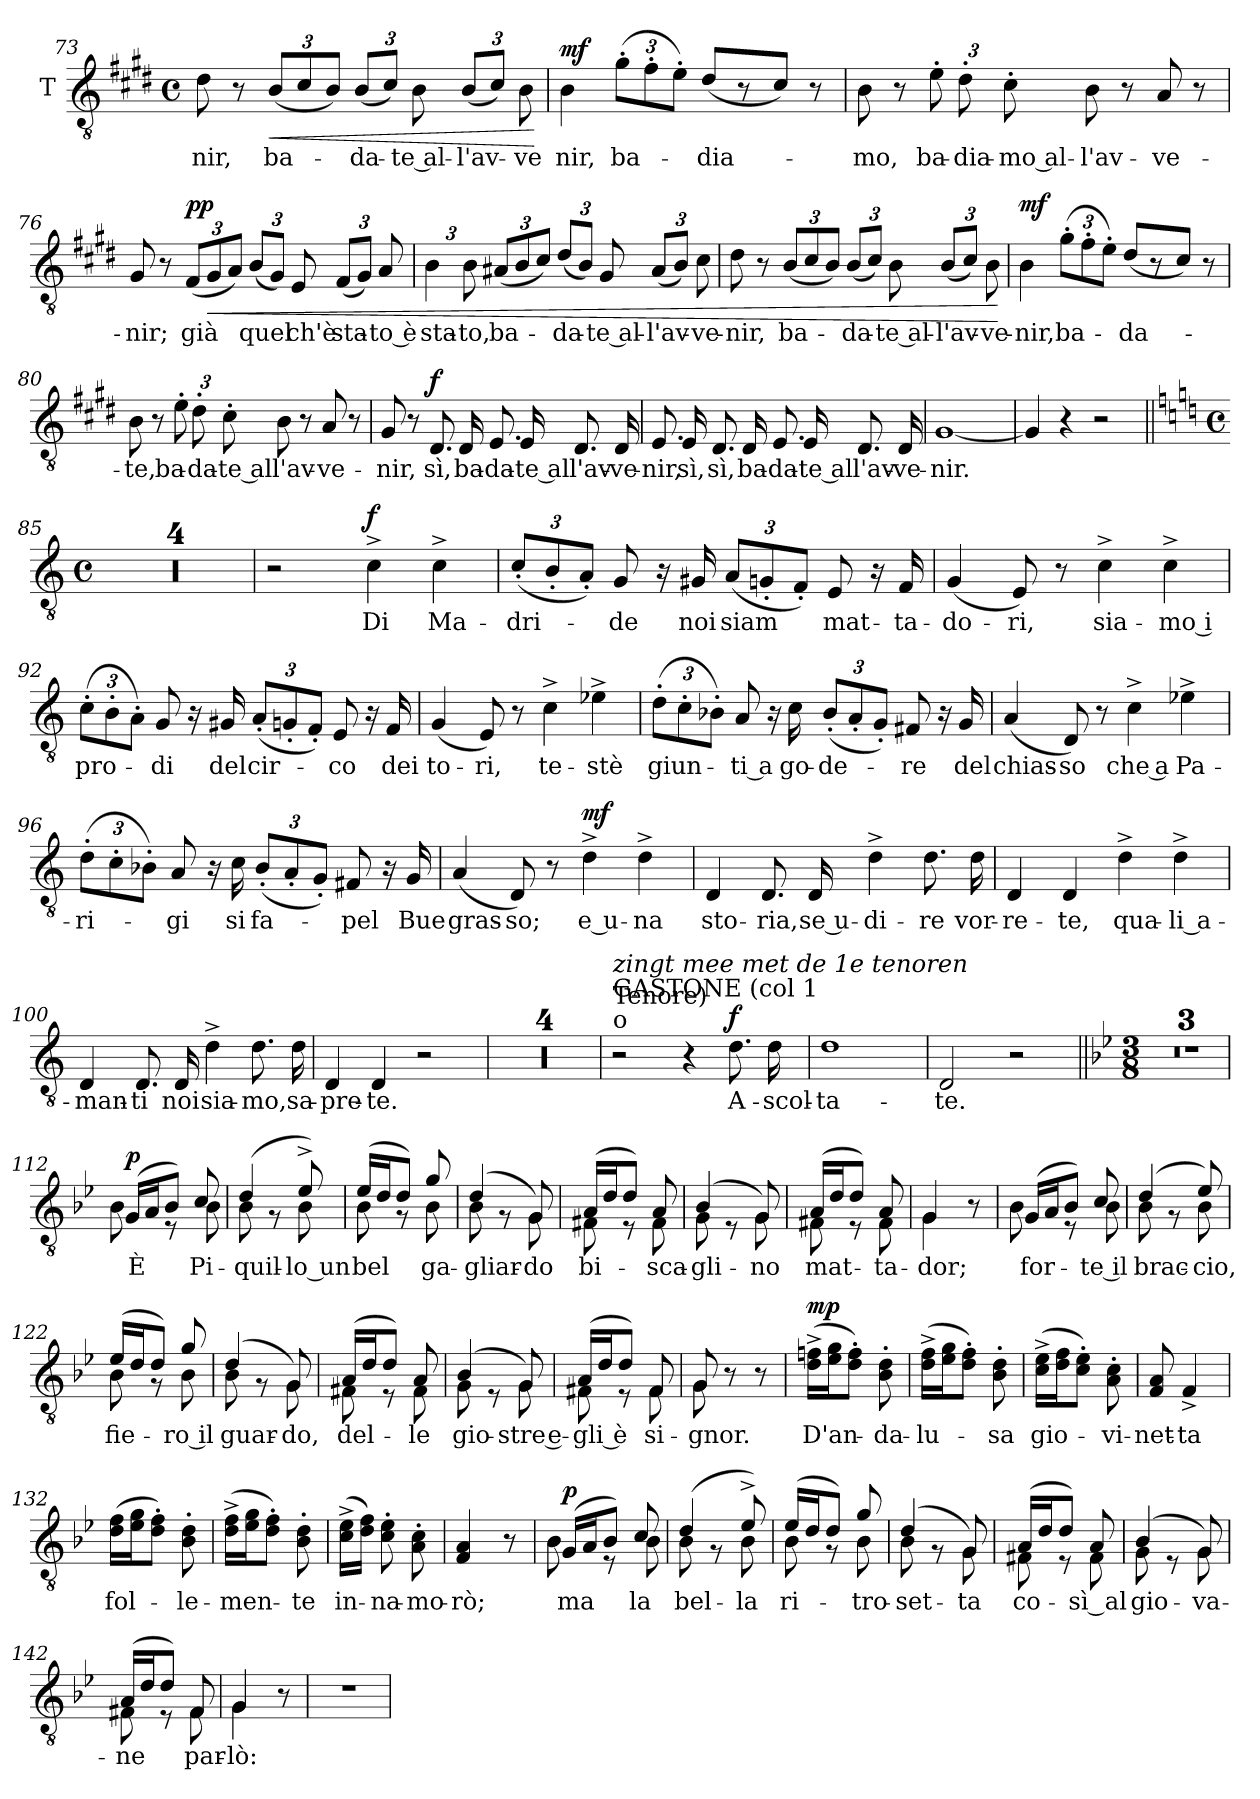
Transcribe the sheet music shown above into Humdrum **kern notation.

**kern	**text	**dynam
*part1	*part1	*part1
*staff1	*staff1	*staff1
*I"T	*	*
*I'T	*	*
*clefGv2	*	*
*k[f#c#g#d#]	*	*
*M4/4	*	*
*met(c)	*	*
=73	=73	=73
!	!LO:LY:b	!
8d#\	-nir,	.
8r	.	.
*Xbrackettup	*	*
!	!LO:LY:b	!LO:HP:b
(<12B/L	ba-	<
12c#/	.	.
12B/J)	.	.
!	!LO:LY:b	!
(<12B/L	-da-	.
12c#/J)	.	.
!	!LO:LY:b	!
12B\	-te al-	.
!	!LO:LY:b	!
(<12B/L	-l'av-	.
12c#/J)	.	.
!	!LO:LY:b	!
12B\	-ve	.
.	.	[
=74	=74	=74
!	!LO:LY:b	!LO:DY:a
4B\	-nir,	mf
!	!LO:LY:b	!
(>12g#'\L	ba-	.
12f#'\	.	.
12e'\J)	.	.
!	!LO:LY:b	!
(<8d#/L	-dia-	.
8r	.	.
8c#/J)	.	.
8r	.	.
!!LO:PB:g=z
=75	=75	=75
!	!LO:LY:b	!
8B\	-mo,	.
8r	.	.
!	!LO:LY:b	!
12e'\	ba-	.
!	!LO:LY:b	!
12d#'\	-dia-	.
!	!LO:LY:b	!
12c#'\	-mo al-	.
!	!LO:LY:b	!
8B\	-l'av-	.
8r	.	.
!	!LO:LY:b	!
8A/	-ve-	.
8r	.	.
=76	=76	=76
!	!LO:LY:b	!
8G#/	-nir;	.
8r	.	.
!	!LO:LY:b	!LO:DY:a
(<12F#/L	già	pp
!	!	!LO:HP:b
12G#/	.	<
12A/J)	.	.
!	!LO:LY:b	!
(<12B/L	quel	.
12G#/J)	.	.
!	!LO:LY:b	!
12E/	ch'è	.
!	!LO:LY:b	!
(<12F#/L	sta-	.
12G#/J)	.	.
!	!LO:LY:b	!
12A/	-to è	.
=77	=77	=77
!	!LO:LY:b	!
6B\	sta-	.
!	!LO:LY:b	!
12B\	-to,	.
!	!LO:LY:b	!
(<12A#X/L	ba-	.
12B/	.	.
12c#/J)	.	.
!	!LO:LY:b	!
(<12d#/L	-da-	.
12B/J)	.	.
!	!LO:LY:b	!
12G#/	-te al-	.
!	!LO:LY:b	!
(<12A#/L	-l'av-	.
12B/J)	.	.
!	!LO:LY:b	!
12c#\	-ve-	.
!!LO:PB:g=z
=78	=78	=78
!	!LO:LY:b	!
8d#\	-nir,	.
8r	.	.
!	!LO:LY:b	!
(<12B/L	ba-	.
12c#/	.	.
12B/J)	.	.
!	!LO:LY:b	!
(<12B/L	-da-	.
12c#/J)	.	.
!	!LO:LY:b	!
12B\	-te al-	.
!	!LO:LY:b	!
(<12B/L	-l'av-	.
12c#/J)	.	.
!	!LO:LY:b	!
12B\	-ve-	.
.	.	[
=79	=79	=79
!	!LO:LY:b	!LO:DY:a
4B\	-nir,	mf
!	!LO:LY:b	!
(>12g#'\L	ba-	.
12f#'\	.	.
12e'\J)	.	.
!	!LO:LY:b	!
(<8d#/L	-da-	.
8r	.	.
8c#/J)	.	.
8r	.	.
=80	=80	=80
!	!LO:LY:b	!
8B\	-te,	.
8r	.	.
!	!LO:LY:b	!
12e'\	ba-	.
!	!LO:LY:b	!
12d#'\	-da-	.
!	!LO:LY:b	!
12c#'\	-te al-	.
!	!LO:LY:b	!
8B\	-l'av-	.
8r	.	.
!	!LO:LY:b	!
8A/	-ve-	.
8r	.	.
!!LO:PB:g=z
=81	=81	=81
!	!LO:LY:b	!
8G#/	-nir,	.
8r	.	.
!	!LO:LY:b	!LO:DY:a
8.D#/	sì,	f
!	!LO:LY:b	!
16D#/	ba-	.
!	!LO:LY:b	!
8.E/	-da-	.
!	!LO:LY:b	!
16E/	-te al-	.
!	!LO:LY:b	!
8.D#/	-l'av-	.
!	!LO:LY:b	!
16D#/	-ve-	.
=82	=82	=82
!	!LO:LY:b	!
8.E/	-nir,	.
!	!LO:LY:b	!
16E/	sì,	.
!	!LO:LY:b	!
8.D#/	sì,	.
!	!LO:LY:b	!
16D#/	ba-	.
!	!LO:LY:b	!
8.E/	-da-	.
!	!LO:LY:b	!
16E/	-te al-	.
!	!LO:LY:b	!
8.D#/	-l'av-	.
!	!LO:LY:b	!
16D#/	-ve-	.
!!LO:PB:g=z
=83	=83	=83
!	!LO:LY:b	!
[1G#	-nir.	.
=84	=84	=84
4G#/]	.	.
4r	.	.
2r	.	.
!!LO:PB:g=z
=85||	=85||	=85||
*k[]	*	*
*M4/4	*	*
*met(c)	*	*
1r	.	.
=86	=86	=86
1r	.	.
=87	=87	=87
1r	.	.
=88	=88	=88
1r	.	.
!!LO:LB:g=z
=89	=89	=89
2r	.	.
!	!LO:LY:b	!LO:DY:a
4c^\	Di	f
!	!LO:LY:b	!
4c^\	Ma-	.
=90	=90	=90
!	!LO:LY:b	!
(<12c'/L	-dri-	.
12B'/	.	.
12A'/J)	.	.
!	!LO:LY:b	!
8G/	-de	.
16r	.	.
!	!LO:LY:b	!
16G#X/	noi	.
!	!LO:LY:b	!
(<12A/L	-siam	.
12Gn'/	.	.
12F'/J)	.	.
!	!LO:LY:b	!
8E/	mat-	.
16r	.	.
!	!LO:LY:b	!
16F/	-ta-	.
=91	=91	=91
!	!LO:LY:b	!
(<4G/	-do-	.
!	!LO:LY:b	!
8E/)	-ri,	.
8r	.	.
!	!LO:LY:b	!
4c^\	sia-	.
!	!LO:LY:b	!
4c^\	-mo i	.
=92	=92	=92
!	!LO:LY:b	!
(>12c'\L	pro-	.
12B'\	.	.
12A'\J)	.	.
!	!LO:LY:b	!
8G/	-di	.
16r	.	.
!	!LO:LY:b	!
16G#X/	del	.
!	!LO:LY:b	!
(<12A'/L	cir-	.
12Gn'/	.	.
12F'/J)	.	.
!	!LO:LY:b	!
8E/	-co	.
16r	.	.
!	!LO:LY:b	!
16F/	dei	.
=93	=93	=93
!	!LO:LY:b	!
(<4G/	to-	.
!	!LO:LY:b	!
8E/)	-ri,	.
8r	.	.
!	!LO:LY:b	!
4c^\	te-	.
!	!LO:LY:b	!
4e-X^\	-stè	.
!!LO:PB:g=z
=94	=94	=94
!	!LO:LY:b	!
(>12d'\L	giun-	.
12c'\	.	.
12B-X'\J)	.	.
!	!LO:LY:b	!
8A/	-ti a	.
16r	.	.
!	!LO:LY:b	!
16c\	go-	.
!	!LO:LY:b	!
(<12B-'/L	-de-	.
12A'/	.	.
12G'/J)	.	.
!	!LO:LY:b	!
8F#X/	-re	.
16r	.	.
!	!LO:LY:b	!
16G/	del	.
=95	=95	=95
!	!LO:LY:b	!
(<4A/	chias-	.
!	!LO:LY:b	!
8D/)	-so	.
8r	.	.
!	!LO:LY:b	!
4c^\	che a	.
!	!LO:LY:b	!
4e-X^\	Pa-	.
=96	=96	=96
!	!LO:LY:b	!
(>12d'\L	-ri-	.
12c'\	.	.
12B-X'\J)	.	.
!	!LO:LY:b	!
8A/	-gi	.
16r	.	.
!	!LO:LY:b	!
16c\	si	.
!	!LO:LY:b	!
(<12B-'/L	fa-	.
12A'/	.	.
12G'/J)	.	.
!	!LO:LY:b	!
8F#X/	-pel	.
16r	.	.
!	!LO:LY:b	!
16G/	Bue	.
=97	=97	=97
!	!LO:LY:b	!
(<4A/	gras-	.
!	!LO:LY:b	!
8D/)	-so;	.
8r	.	.
!	!LO:LY:b	!LO:DY:a
4d^\	e u-	mf
!	!LO:LY:b	!
4d^\	-na	.
!!LO:LB:g=z
=98	=98	=98
!	!LO:LY:b	!
4D/	sto-	.
!	!LO:LY:b	!
8.D/	-ria,	.
!	!LO:LY:b	!
16D/	se u-	.
!	!LO:LY:b	!
4d^\	-di-	.
!	!LO:LY:b	!
8.d\	-re	.
!	!LO:LY:b	!
16d\	vor-	.
=99	=99	=99
!	!LO:LY:b	!
4D/	-re-	.
!	!LO:LY:b	!
4D/	-te,	.
!	!LO:LY:b	!
4d^\	qua-	.
!	!LO:LY:b	!
4d^\	-li a-	.
=100	=100	=100
!	!LO:LY:b	!
4D/	-man-	.
!	!LO:LY:b	!
8.D/	-ti	.
!	!LO:LY:b	!
16D/	noi	.
!	!LO:LY:b	!
4d^\	sia-	.
!	!LO:LY:b	!
8.d\	-mo,	.
!	!LO:LY:b	!
16d\	sa-	.
!!LO:PB:g=z
=101	=101	=101
!	!LO:LY:b	!
4D/	-pre-	.
!	!LO:LY:b	!
4D/	-te.	.
2r	.	.
=102	=102	=102
1r	.	.
=103	=103	=103
1r	.	.
!!LO:PB:g=z
=104	=104	=104
1r	.	.
=105	=105	=105
1r	.	.
=106	=106	=106
!LO:TX:a:t=GASTONE (col 1	!	!
!LO:TX:a:t=o	!	!
!LO:TX:a:t=Tenore)	!	!
!LO:TX:a:i:t=zingt mee met de 1e tenoren	!	!
2r	.	.
4r	.	.
!	!LO:LY:b	!LO:DY:a
8.d\	A-	f
!	!LO:LY:b	!
16d\	-scol-	.
=107	=107	=107
!	!LO:LY:b	!
1d	-ta-	.
=108	=108	=108
!	!LO:LY:b	!
2D/	-te.	.
2r	.	.
!!LO:LB:g=z
=109||	=109||	=109||
*k[b-e-]	*	*
*M3/8	*	*
4.r	.	.
=110	=110	=110
4.r	.	.
=111	=111	=111
4.r	.	.
=112	=112	=112
!	!LO:LY:b	!LO:DY:a
*^	*	*
(>16G/LL	8B-\	È	p
16A/J	.	.	.
8B-/J)	8r	.	.
!	!	!LO:LY:b	!
8c/	8B-\	Pi-	.
=113	=113	=113	=113
!	!	!LO:LY:b	!
(>4d/	8B-\	-quil-	.
.	8r	.	.
!	!	!LO:LY:b	!
8e-^/)	8B-\	-lo un	.
=114	=114	=114	=114
!	!	!LO:LY:b	!
(>16e-/LL	8B-\	bel	.
16d/J	.	.	.
8d/J)	8r	.	.
!	!	!LO:LY:b	!
8g/	8B-\	ga-	.
=115	=115	=115	=115
!	!	!LO:LY:b	!
(>4d/	8B-\	-gliar-	.
.	8r	.	.
!	!	!LO:LY:b	!
8G/)	8G\	-do	.
=116	=116	=116	=116
!	!	!LO:LY:b	!
(>16A/LL	8F#X\	bi-	.
16d/J	.	.	.
8d/J)	8r	.	.
!	!	!LO:LY:b	!
8A/	8F#\	-sca-	.
=117	=117	=117	=117
!	!	!LO:LY:b	!
(>4B-/	8G\	-gli-	.
.	8r	.	.
!	!	!LO:LY:b	!
8G/)	8G\	-no	.
!!LO:PB:g=z	!!
=118	=118	=118	=118
!	!	!LO:LY:b	!
(>16A/LL	8F#X\	mat-	.
16d/J	.	.	.
8d/J)	8r	.	.
!	!	!LO:LY:b	!
8A/	8F#\	-ta-	.
=119	=119	=119	=119
!	!	!LO:LY:b	!
4G/	4G\	-dor;	.
8r	8ryy	.	.
=120	=120	=120	=120
!	!	!LO:LY:b	!
(>16G/LL	8B-\	for-	.
16A/J	.	.	.
8B-/J)	8r	.	.
!	!	!LO:LY:b	!
8c/	8B-\	-te il	.
=121	=121	=121	=121
!	!	!LO:LY:b	!
(>4d/	8B-\	brac-	.
.	8r	.	.
!	!	!LO:LY:b	!
8e-/)	8B-\	-cio,	.
=122	=122	=122	=122
!	!	!LO:LY:b	!
(>16e-/LL	8B-\	fie-	.
16d/J	.	.	.
8d/J)	8r	.	.
!	!	!LO:LY:b	!
8g/	8B-\	-ro il	.
=123	=123	=123	=123
!	!	!LO:LY:b	!
(>4d/	8B-\	guar-	.
.	8r	.	.
!	!	!LO:LY:b	!
8G/)	8G\	-do,	.
=124	=124	=124	=124
!	!	!LO:LY:b	!
(>16A/LL	8F#X\	del-	.
16d/J	.	.	.
8d/J)	8r	.	.
!	!	!LO:LY:b	!
8A/	8F#\	-le	.
=125	=125	=125	=125
!	!	!LO:LY:b	!
(>4B-/	8G\	gio-	.
.	8r	.	.
!	!	!LO:LY:b	!
8G/)	8G\	-stre e-	.
!!LO:LB:g=z	!!
=126	=126	=126	=126
!	!	!LO:LY:b	!
(>16A/LL	8F#X\	-gli è	.
16d/J	.	.	.
8d/J)	8r	.	.
!	!	!LO:LY:b	!
8F#/	8F#\	si-	.
=127	=127	=127	=127
!	!	!LO:LY:b	!
8G/	8G\	-gnor.	.
8r	4ryy	.	.
8r	.	.	.
*v	*v	*	*
=128	=128	=128
!	!LO:LY:b	!LO:DY:a
(>16d\^ 16fn\^LL	D'an-	mp
16e-\ 16g\J	.	.
8d\' 8f\'J)	.	.
!	!LO:LY:b	!
8B-\' 8d\'	-da-	.
=129	=129	=129
!	!LO:LY:b	!
(>16d\^ 16f\^LL	-lu-	.
16e-\ 16g\J	.	.
8d\' 8f\'J)	.	.
!	!LO:LY:b	!
8B-\' 8d\'	-sa	.
=130	=130	=130
!	!LO:LY:b	!
(>16c\^ 16e-\^LL	gio-	.
16d\ 16f\J	.	.
8c\' 8e-\'J)	.	.
!	!LO:LY:b	!
8A\' 8c\'	-vi-	.
=131	=131	=131
!	!LO:LY:b	!
8F/ 8A/	-net-	.
!	!LO:LY:b	!
4F^/	-ta	.
=132	=132	=132
!	!LO:LY:b	!
(>16d\ 16f\LL	fol-	.
16e-\ 16g\J	.	.
8d\' 8f\'J)	.	.
!	!LO:LY:b	!
8B-\' 8d\'	-le-	.
=133	=133	=133
!	!LO:LY:b	!
(>16d\^ 16f\^LL	-men-	.
16e-\ 16g\J	.	.
8d\' 8f\'J)	.	.
!	!LO:LY:b	!
8B-\' 8d\'	-te	.
!!LO:LB:g=z
=134	=134	=134
!	!LO:LY:b	!
(>16c\^ 16e-\^LL	in-	.
16d\ 16f\JJ)	.	.
!	!LO:LY:b	!
8c\' 8e-\'	-na-	.
!	!LO:LY:b	!
8A\' 8c\'	-mo-	.
=135	=135	=135
!	!LO:LY:b	!
4F/ 4A/	-rò;	.
8r	.	.
=136	=136	=136
!	!LO:LY:b	!LO:DY:a
*^	*	*
(>16G/LL	8B-\	ma	p
16A/J	.	.	.
8B-/J)	8r	.	.
!	!	!LO:LY:b	!
8c/	8B-\	la	.
=137	=137	=137	=137
!	!	!LO:LY:b	!
(>4d/	8B-\	bel-	.
.	8r	.	.
!	!	!LO:LY:b	!
8e-^/)	8B-\	-la	.
=138	=138	=138	=138
!	!	!LO:LY:b	!
(>16e-/LL	8B-\	ri-	.
16d/J	.	.	.
8d/J)	8r	.	.
!	!	!LO:LY:b	!
8g/	8B-\	-tro-	.
=139	=139	=139	=139
!	!	!LO:LY:b	!
(>4d/	8B-\	-set-	.
.	8r	.	.
!	!	!LO:LY:b	!
8G/)	8G\	-ta	.
=140	=140	=140	=140
!	!	!LO:LY:b	!
(>16A/LL	8F#X\	co-	.
16d/J	.	.	.
8d/J)	8r	.	.
!	!	!LO:LY:b	!
8A/	8F#\	-sì al	.
=141	=141	=141	=141
!	!	!LO:LY:b	!
(>4B-/	8G\	gio-	.
.	8r	.	.
!	!	!LO:LY:b	!
8G/)	8G\	-va-	.
!!LO:PB:g=z	!!
=142	=142	=142	=142
!	!	!LO:LY:b	!
(>16A/LL	8F#X\	-ne	.
16d/J	.	.	.
8d/J)	8r	.	.
!	!	!LO:LY:b	!
8F#/	8F#\	par-	.
=143	=143	=143	=143
!	!	!LO:LY:b	!
4G/	4G\	-lò:	.
8r	8ryy	.	.
*v	*v	*	*
=144	=144	=144
4.r	.	.
=	=	=
*-	*-	*-
